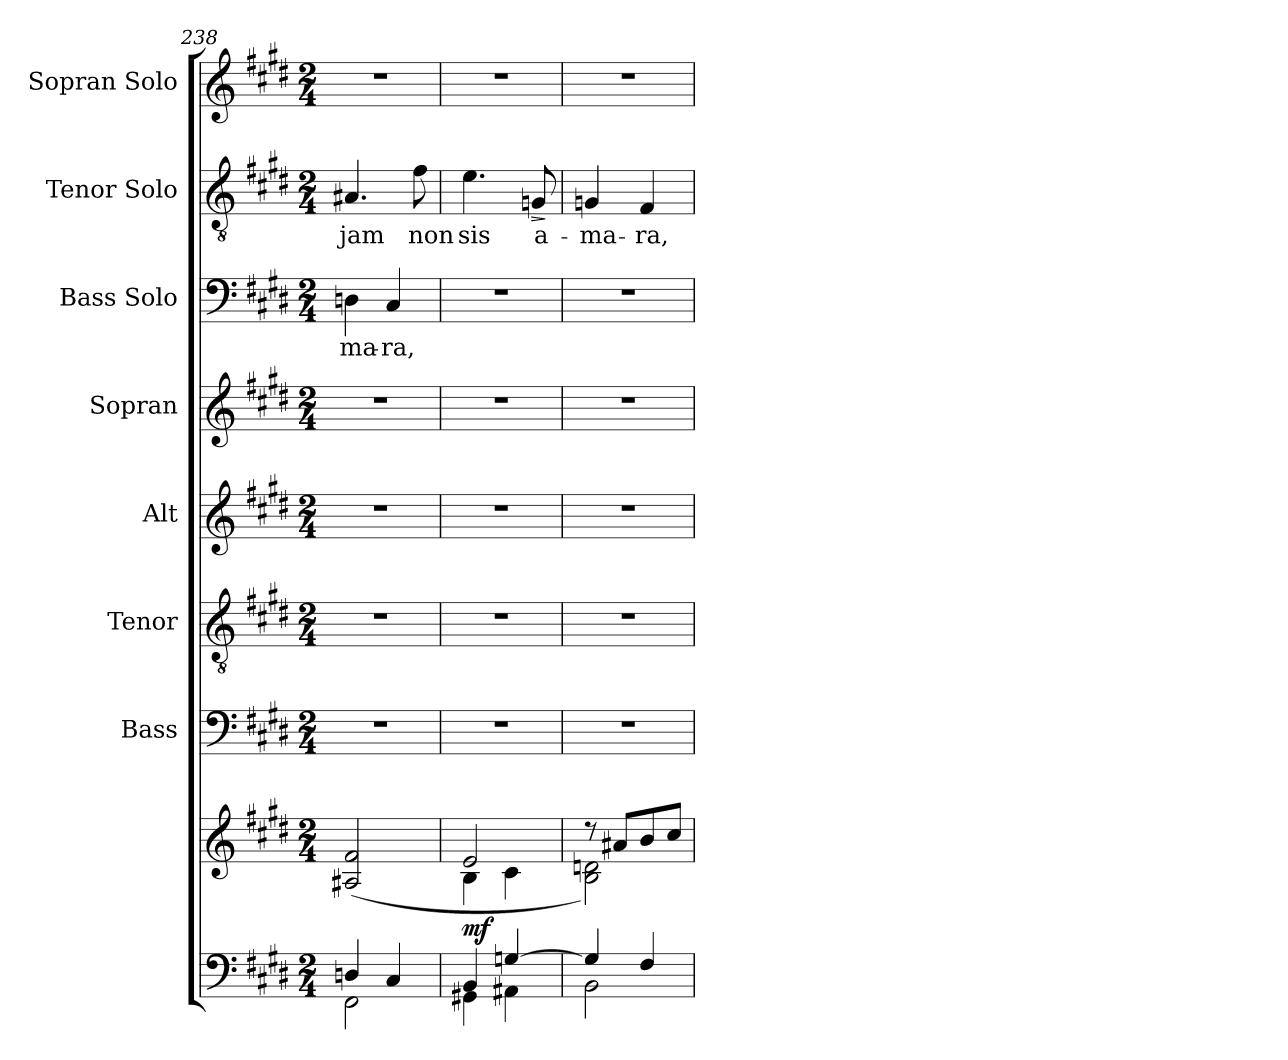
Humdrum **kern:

**kern	**kern	**dynam	**kern	**kern	**kern	**kern	**kern	**text	**kern	**text	**dynam	**kern
*part8	*part8	*part8	*part7	*part6	*part5	*part4	*part3	*part3	*part2	*part2	*part2	*part1
*staff9	*staff8	*staff8/9	*staff7	*staff6	*staff5	*staff4	*staff3	*staff3	*staff2	*staff2	*staff2	*staff1
*	*	*	*I"Bass	*I"Tenor	*I"Alt	*I"Sopran	*I"Bass Solo	*	*I"Tenor Solo	*	*	*I"Sopran Solo
*	*	*	*I'B.	*I'T.	*I'A.	*I'S.	*I'B. Solo	*	*I'T. Solo	*	*	*I'S. Solo
*clefF4	*clefG2	*	*clefF4	*clefGv2	*clefG2	*clefG2	*clefF4	*	*clefGv2	*	*	*clefG2
*k[f#c#g#d#]	*k[f#c#g#d#]	*	*k[f#c#g#d#]	*k[f#c#g#d#]	*k[f#c#g#d#]	*k[f#c#g#d#]	*k[f#c#g#d#]	*	*k[f#c#g#d#]	*	*	*k[f#c#g#d#]
*E:	*E:	*	*E:	*E:	*E:	*E:	*E:	*	*E:	*	*	*E:
*M2/4	*M2/4	*	*M2/4	*M2/4	*M2/4	*M2/4	*M2/4	*	*M2/4	*	*	*M2/4
=238	=238	=238	=238	=238	=238	=238	=238	=238	=238	=238	=238	=238
*^	*	*	*	*	*	*	*	*	*	*	*	*
!	!	!	!	!	!	!	!	!	!LO:LY:b	!	!LO:LY:b	!	!
4Dn/	2FF#\	(2A#X/ 2f#/	.	2r	2r	2r	2r	4Dn\	-ma-	4.A#X/	jam	.	2r
!	!	!	!	!	!	!	!	!	!LO:LY:b	!	!	!	!
4C#/	.	.	.	.	.	.	.	4C#/	-ra,	.	.	.	.
!	!	!	!	!	!	!	!	!	!	!	!LO:LY:b	!	!
.	.	.	.	.	.	.	.	.	.	8f#\	non	.	.
=239	=239	=239	=239	=239	=239	=239	=239	=239	=239	=239	=239	=239	=239
*	*	*^	*	*	*	*	*	*	*	*	*	*	*
!	!	!	!	!LO:DY:b	!	!	!	!	!	!	!	!LO:LY:b	!	!
4BB/	4GG#X\	2e/	4B\	mf	2r	2r	2r	2r	2r	.	4.e\	sis	.	2r
[>4Gn/	4AA#X\	.	4c#\	.	.	.	.	.	.	.	.	.	.	.
!	!	!	!	!	!	!	!	!	!	!	!	!LO:LY:b	!LO:HP:b	!
.	.	.	.	.	.	.	.	.	.	.	8Gn/	a-	>	.
*v	*v	*	*	*	*	*	*	*	*	*	*	*	*	*
*	*v	*v	*	*	*	*	*	*	*	*	*	*	*
.	.	.	.	.	.	.	.	.	.	.	]	.
=240	=240	=240	=240	=240	=240	=240	=240	=240	=240	=240	=240	=240
*^	*^	*	*	*	*	*	*	*	*	*	*	*
!	!	!	!	!	!	!	!	!	!	!	!	!LO:LY:b	!	!
4G/]	2BB\	8r	2B\ 2dn\)	.	2r	2r	2r	2r	2r	.	4Gn/	-ma-	.	2r
.	.	8a#X/L	.	.	.	.	.	.	.	.	.	.	.	.
!	!	!	!	!	!	!	!	!	!	!	!	!LO:LY:b	!	!
4F#/	.	8b/	.	.	.	.	.	.	.	.	4F#/	-ra,	.	.
.	.	8cc#/J	.	.	.	.	.	.	.	.	.	.	.	.
*v	*v	*	*	*	*	*	*	*	*	*	*	*	*	*
*	*v	*v	*	*	*	*	*	*	*	*	*	*	*
=	=	=	=	=	=	=	=	=	=	=	=	=
*-	*-	*-	*-	*-	*-	*-	*-	*-	*-	*-	*-	*-
